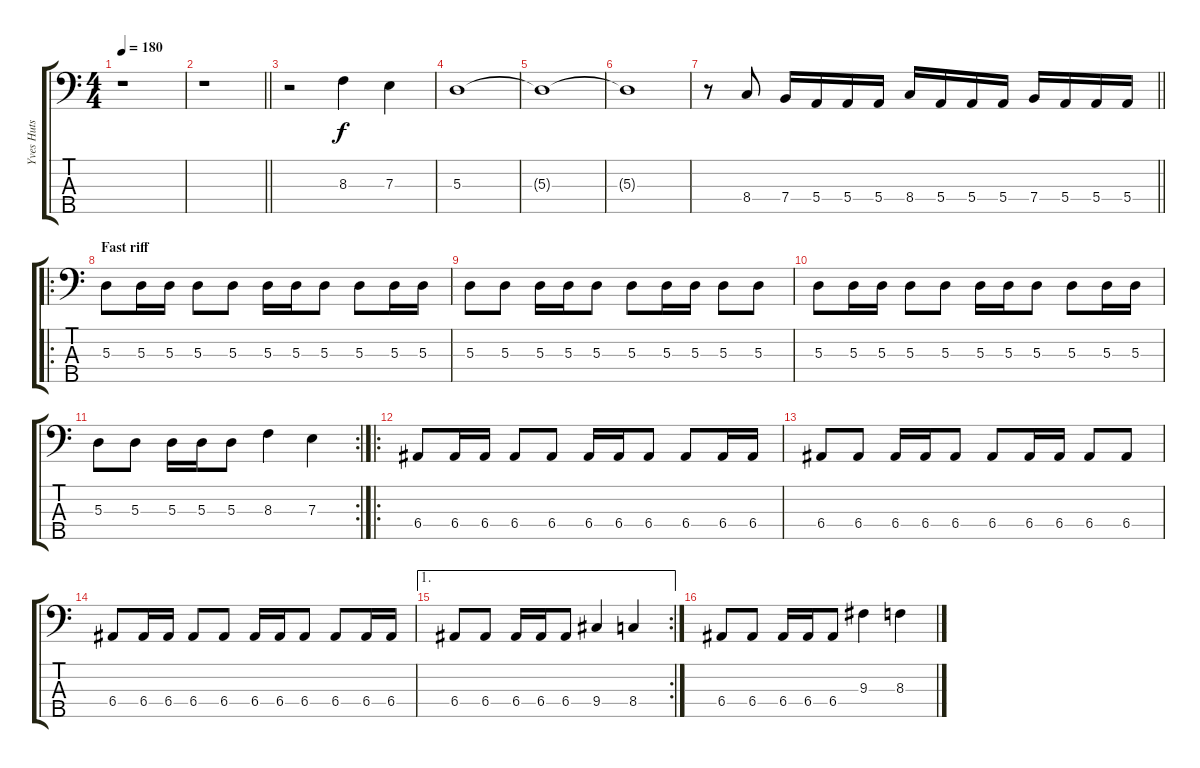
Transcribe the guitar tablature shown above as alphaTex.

\track ("Yves Huts" "Yves Huts") {instrument electricbassfinger}
\staff {score tabs}
\tuning (G2 D2 A1 E1 B0) {hide}
\ts (4 4)
\tempo 180
\clef f4
\ks c
r.1{dy f} |
\barLineRight lightlight
r.1 |
\section ("" "")
r.2 8.3.4 7.3.4 |
5.3.1 |
5.3{t}.1 |
5.3{t}.1 |
\barLineRight lightlight
r.8 8.4.8 7.4.16 5.4.16 5.4.16 5.4.16 8.4.16 5.4.16 5.4.16 5.4.16 7.4.16 5.4.16 5.4.16 5.4.16 |
\ro
\section ("" "Fast riff")
5.3.8 5.3.16 5.3.16 5.3.8 5.3.8 5.3.16 5.3.16 5.3.8 5.3.8 5.3.16 5.3.16 |
5.3.8 5.3.8 5.3.16 5.3.16 5.3.8 5.3.8 5.3.16 5.3.16 5.3.8 5.3.8 |
5.3.8 5.3.16 5.3.16 5.3.8 5.3.8 5.3.16 5.3.16 5.3.8 5.3.8 5.3.16 5.3.16 |
\rc 2
5.3.8 5.3.8 5.3.16 5.3.16 5.3.8 8.3.4 7.3.4 |
\ro
6.4.8 6.4.16 6.4.16 6.4.8 6.4.8 6.4.16 6.4.16 6.4.8 6.4.8 6.4.16 6.4.16 |
6.4.8 6.4.8 6.4.16 6.4.16 6.4.8 6.4.8 6.4.16 6.4.16 6.4.8 6.4.8 |
6.4.8 6.4.16 6.4.16 6.4.8 6.4.8 6.4.16 6.4.16 6.4.8 6.4.8 6.4.16 6.4.16 |
\ae 1
\rc 2
6.4.8 6.4.8 6.4.16 6.4.16 6.4.8 9.4.4 8.4.4 |
6.4.8 6.4.8 6.4.16 6.4.16 6.4.8 9.3.4 8.3.4
